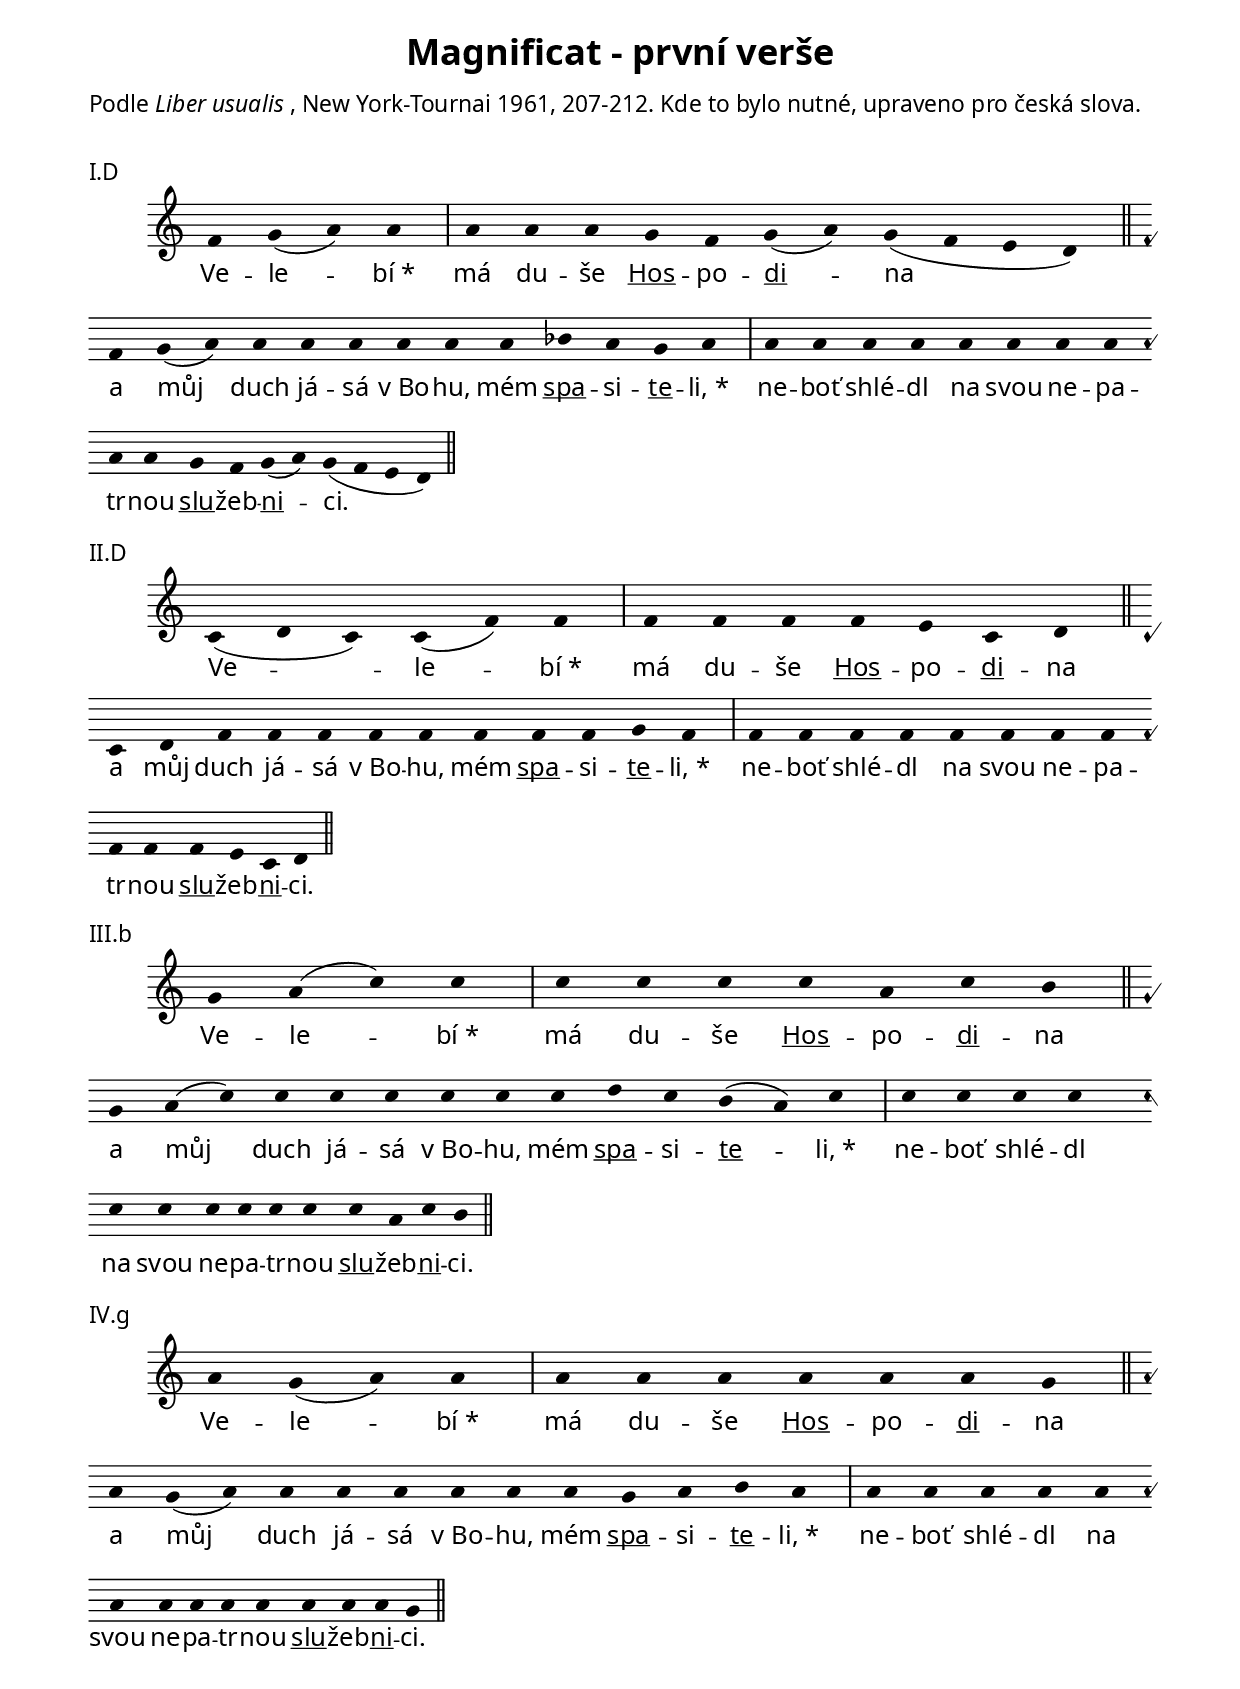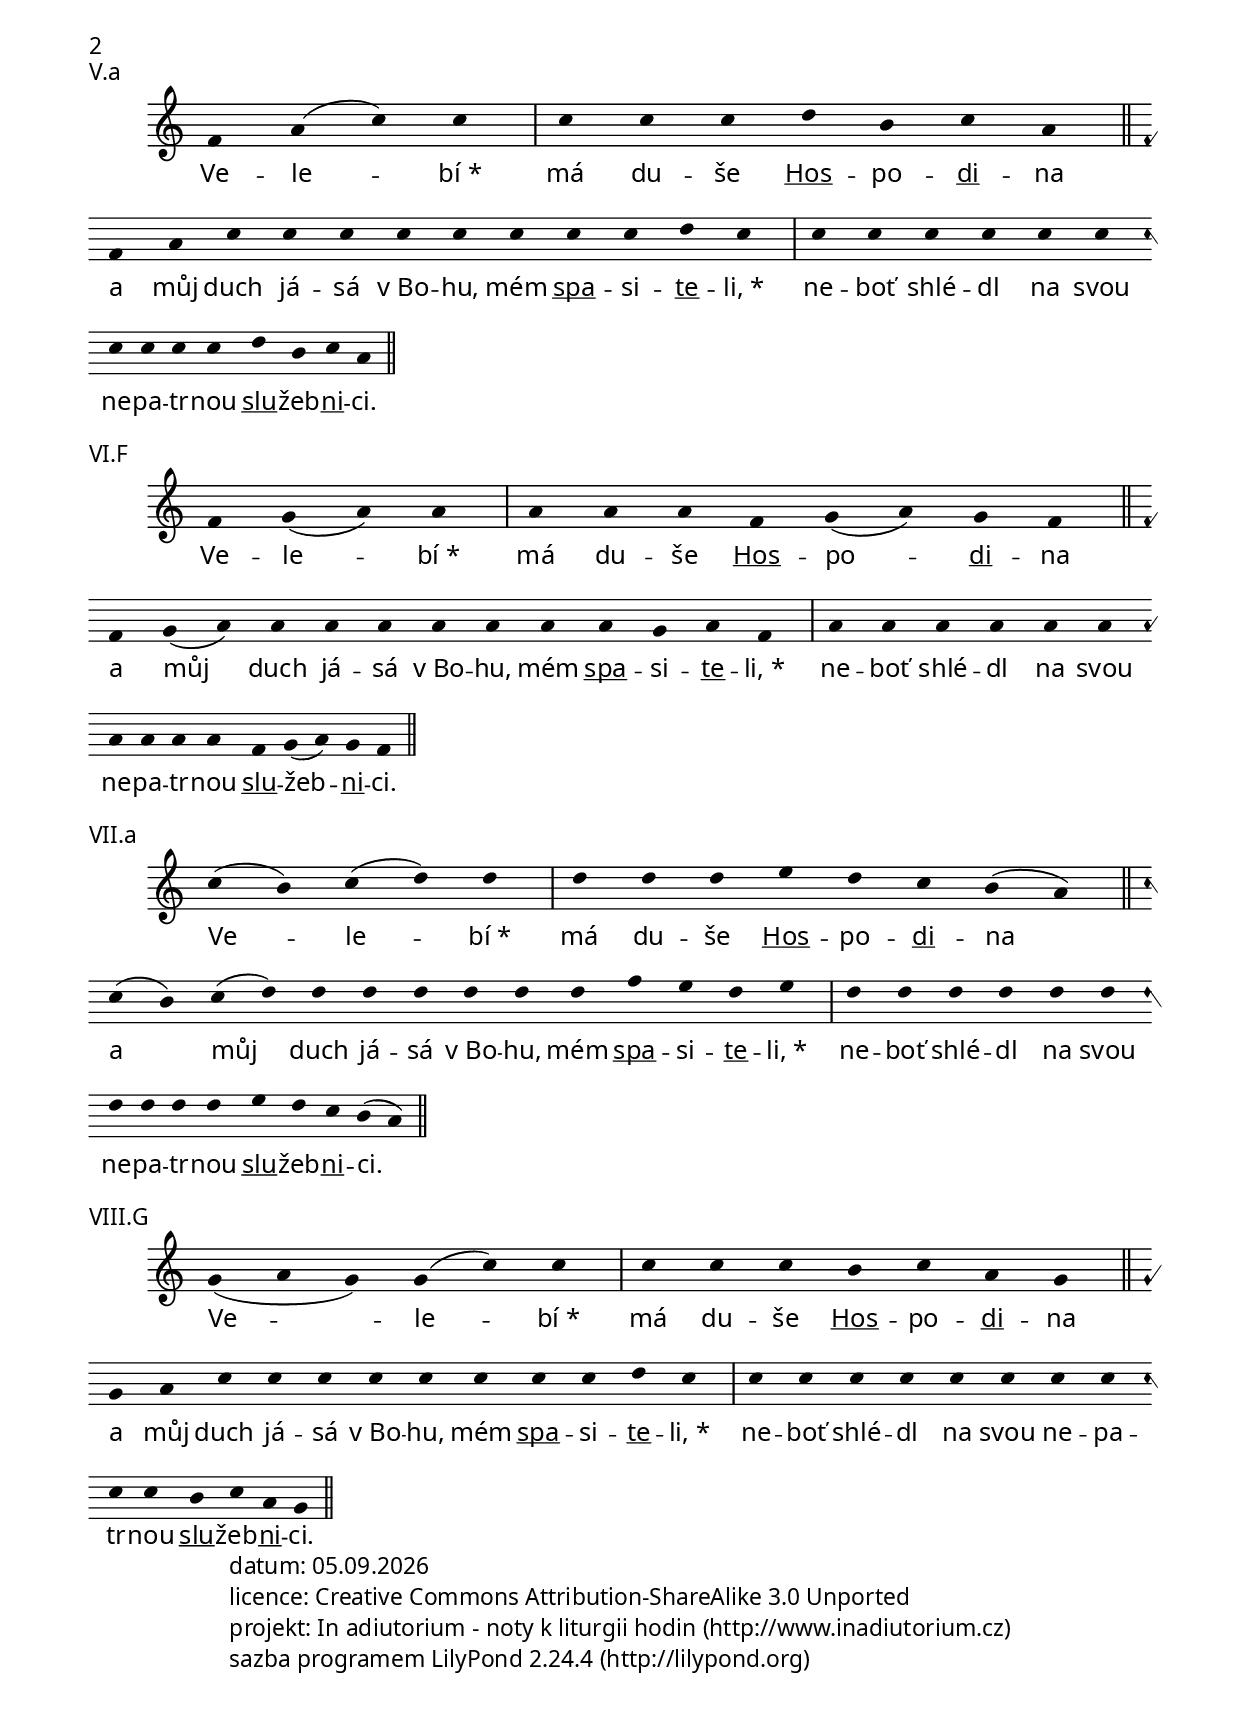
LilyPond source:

\version "2.14.2"

\header {
  title = "Magnificat - první verše"
}

\paper {
  % kvuli poznamce na zacatku, aby se k ni neprilepil titulek prvni antifony
  markup-markup-spacing #'minimum-distance = #5
}

\markup\justify{
  Podle \italic{Liber usualis}, New York-Tournai 1961, 207-212.
  Kde to bylo nutné, upraveno pro česká slova.
}

\include "spolecne.ly"

magnificatIncipitText = \lyricmode {
  Ve -- le -- bí_* 
  má du -- še \markup\underline{Hos} -- po -- \markup\underline{di} -- na 
  
  a můj duch já -- sá v_Bo -- hu, mém \markup\underline{spa} -- si -- \markup\underline{te} -- li,_* 
  ne -- boť shlé -- dl na svou ne -- pa -- tr -- nou \markup\underline{slu} -- žeb -- \markup\underline{ni} -- ci.
}

%{
\score {
  \relative c'' {
    \choralniRezim
  }
  \addlyrics {
    \magnificatIncipitText
  }
  \header {
    modus = ""
    differentia = ""
    piece = \markup\concat{ \fromproperty #'header:modus . \fromproperty #'header:differentia }
  }
}
%}

\score {
  \relative c' {
    \choralniRezim
    f4 g( a) a \barMax
    a a a g f g( a) g( f e d) \barFinalis \break
    
    f g( a) a a a a a a \bar "" bes a g a \barMax
    a a a a a a a a a a \bar ""  g f g( a) g( f e d) \barFinalis
  }
  \addlyrics {
    \magnificatIncipitText
  }
  \header {
    modus = "I"
    differentia = "D"
    piece = \markup\concat{ \fromproperty #'header:modus . \fromproperty #'header:differentia }
  }
}

\score {
  \relative c' {
    \choralniRezim
    c( d c) c( f) f \barMax
    f f f f e c d \barFinalis \break
    c d f f f f f f f f g f \barMax
    f f f f f f f f f f f e c d \barFinalis
  }
  \addlyrics {
    \magnificatIncipitText
  }
  \header {
    modus = "II"
    differentia = "D"
    piece = \markup\concat{ \fromproperty #'header:modus . \fromproperty #'header:differentia }
  }
}

\score {
  \relative c'' {
    \choralniRezim
    g a( c) c \barMax
    c c c c a c b \barFinalis \break
    g a( c) c c c \bar "" c c c \bar "" d c b( a) c \barMax
    c c c c \bar "" c c c c c c c a c b \barFinalis
  }
  \addlyrics {
    \magnificatIncipitText
  }
  \header {
    modus = "III"
    differentia = "b"
    piece = \markup\concat{ \fromproperty #'header:modus . \fromproperty #'header:differentia }
  }
}

\score {
  \relative c'' {
    \choralniRezim
    a g( a) a \barMax
    a a a a a a g \barFinalis \break
    a g( a) a a a a a a g a b a \barMax
    a a a a a a a a a a a a a g \barFinalis
  }
  \addlyrics {
    \magnificatIncipitText
  }
  \header {
    modus = "IV"
    differentia = "g"
    piece = \markup\concat{ \fromproperty #'header:modus . \fromproperty #'header:differentia }
  }
}

\score {
  \relative c' {
    \choralniRezim
    f4 a( c) c \barMax
    c c c d b c a \barFinalis \break
    f a c c c c c c c c d c \barMax
    c c c c c c c c c c d b c a \barFinalis
  }
  \addlyrics {
    \magnificatIncipitText
  }
  \header {
    modus = "V"
    differentia = "a"
    piece = \markup\concat{ \fromproperty #'header:modus . \fromproperty #'header:differentia }
  }
}

\score {
  \relative c' {
    \choralniRezim
    f4 g( a) a \barMax
    a a a f g( a) g f \barFinalis \break
    f g( a) a \bar "" a a a a \bar "" a a g a f \barMax
    a a a a \bar "" a a a a a a \bar "" f g( a) g f \barFinalis
  }
  \addlyrics {
    \magnificatIncipitText
  }
  \header {
    modus = "VI"
    differentia = "F"
    piece = \markup\concat{ \fromproperty #'header:modus . \fromproperty #'header:differentia }
  }
}

\score {
  \relative c'' {
    \choralniRezim
    c( b) c( d) d \barMax
    d d d e d c b( a) \barFinalis \break
    c( b) c( d) d d d d d d f e d e \barMax
    d d d d \bar "" d d d d d d \bar "" e d c b( a) \barFinalis
  }
  \addlyrics {
    \magnificatIncipitText
  }
  \header {
    modus = "VII"
    differentia = "a"
    piece = \markup\concat{ \fromproperty #'header:modus . \fromproperty #'header:differentia }
  }
}

\score {
  \relative c'' {
    \choralniRezim
    g4( a g) g( c) c \barMax
    c c c b c a g \barFinalis \break
    g a c c c c c c c c d c \barMax
    c c c c c c c c c c b c a g \barFinalis
  }
  \addlyrics {
    \magnificatIncipitText
  }
  \header {
    modus = "VIII"
    differentia = "G"
    piece = \markup\concat{ \fromproperty #'header:modus . \fromproperty #'header:differentia }
  }
}